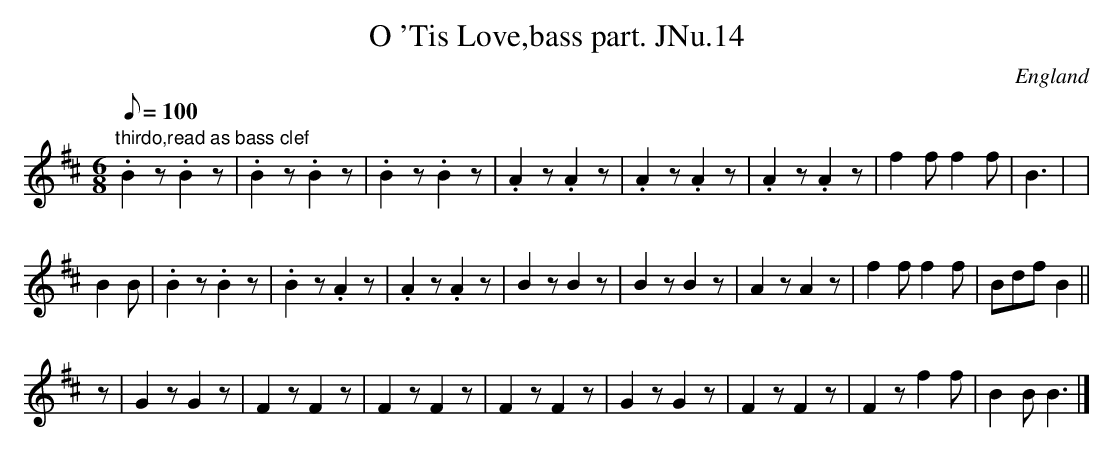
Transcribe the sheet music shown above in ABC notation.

X:1
T:O 'Tis Love,bass part. JNu.14
M:6/8
Q:100
O:England
K:D
"thirdo,read as bass clef".B2z.B2z|.B2z.B2z|.B2z.B2z|.A2z.A2z|.A2z.A2z|.
A2z.A2z|f2ff2f|B3|
|!
B2B|.B2z.B2z|.B2z.A2z|.A2z.A2z|B2zB2z|B2zB2z|A2zA2z|f2ff2f|BdfB2||!
z|G2zG2z|F2zF2z|F2zF2z|F2zF2z|G2zG2z|F2zF2z|F2zf2f|B2BB3|]
